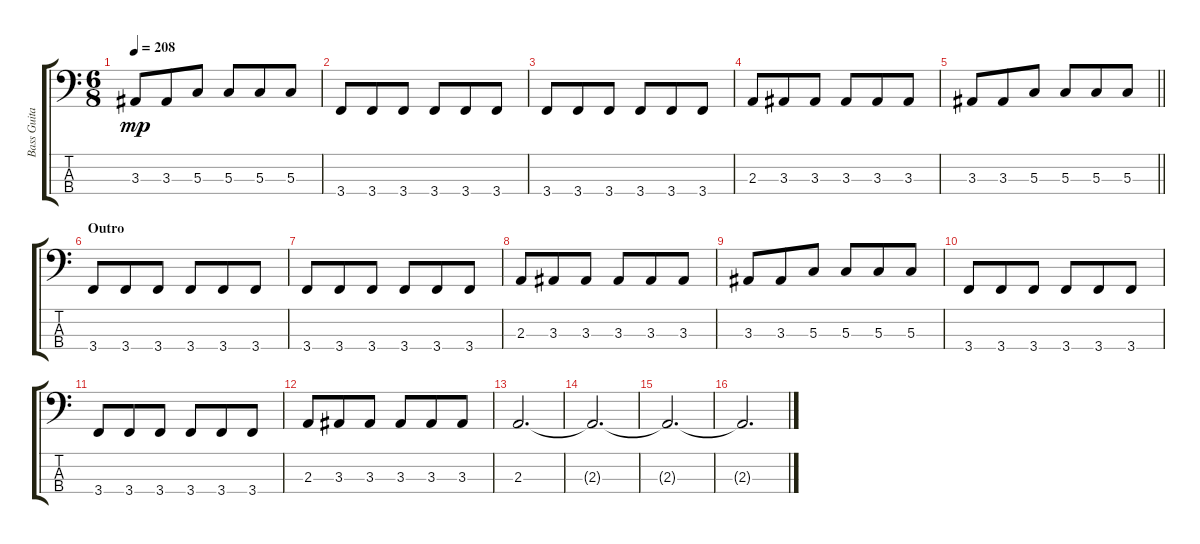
\track ("Bass Guitar" "Bass Guita") {instrument electricbassfinger}
\staff {score tabs}
\tuning (F2 C2 G1 D1) {hide}
\ts (6 8)
\tempo 208
\clef f4
\ks c
3.3.8{dy mp} 3.3.8 5.3.8 5.3.8 5.3.8 5.3.8 |
3.4.8 3.4.8 3.4.8 3.4.8 3.4.8 3.4.8 |
3.4.8 3.4.8 3.4.8 3.4.8 3.4.8 3.4.8 |
2.3.8 3.3.8 3.3.8 3.3.8 3.3.8 3.3.8 |
\barLineRight lightlight
3.3.8 3.3.8 5.3.8 5.3.8 5.3.8 5.3.8 |
\section ("" "Outro")
3.4.8 3.4.8 3.4.8 3.4.8 3.4.8 3.4.8 |
3.4.8 3.4.8 3.4.8 3.4.8 3.4.8 3.4.8 |
2.3.8 3.3.8 3.3.8 3.3.8 3.3.8 3.3.8 |
3.3.8 3.3.8 5.3.8 5.3.8 5.3.8 5.3.8 |
3.4.8 3.4.8 3.4.8 3.4.8 3.4.8 3.4.8 |
3.4.8 3.4.8 3.4.8 3.4.8 3.4.8 3.4.8 |
2.3.8 3.3.8 3.3.8 3.3.8 3.3.8 3.3.8 |
2.3.2{d} |
2.3{t}.2{d} |
2.3{t}.2{d} |
2.3{t}.2{d}
